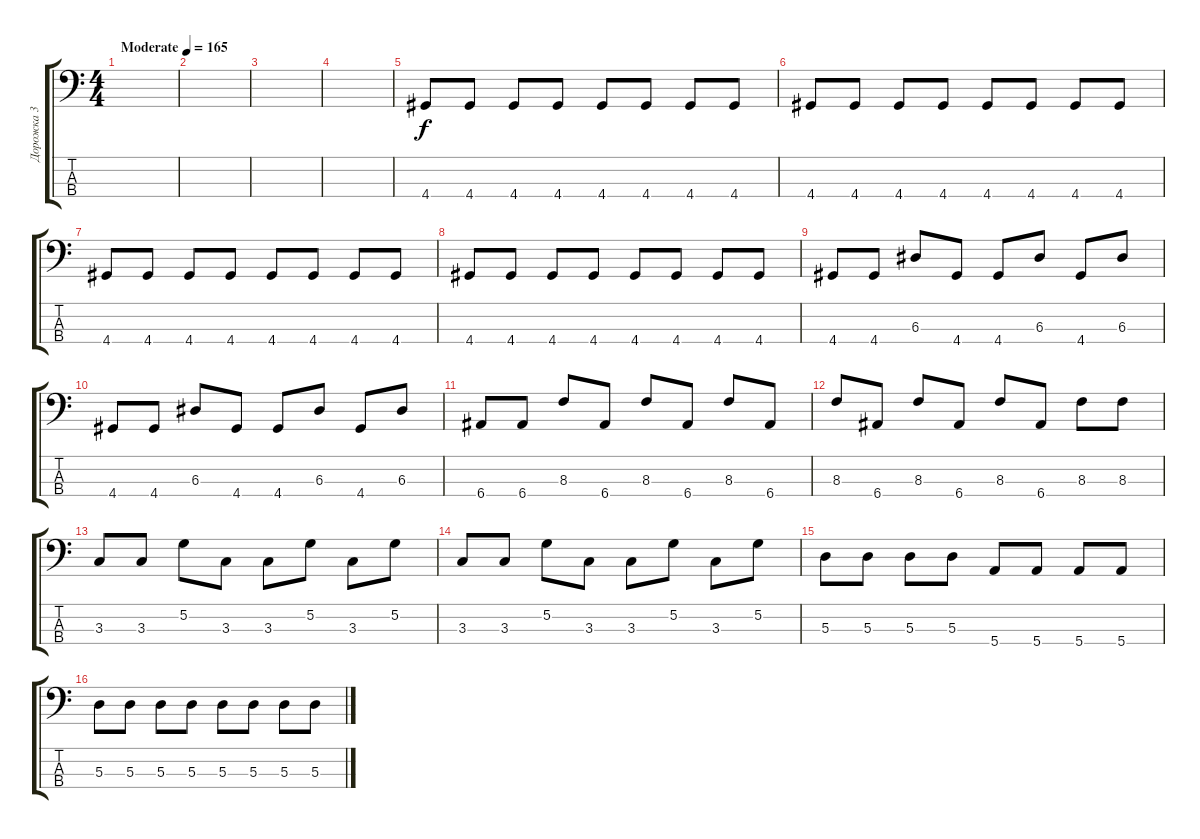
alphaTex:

\track ("Дорожка 3" "Дорожка 3") {instrument electricbasspick}
\staff {score tabs}
\tuning (G2 D2 A1 E1) {hide}
\ts (4 4)
\tempo (165 "Moderate")
\clef f4
\ks c
|
|
|
|
4.4.8 4.4.8 4.4.8 4.4.8 4.4.8 4.4.8 4.4.8 4.4.8 |
4.4.8 4.4.8 4.4.8 4.4.8 4.4.8 4.4.8 4.4.8 4.4.8 |
4.4.8 4.4.8 4.4.8 4.4.8 4.4.8 4.4.8 4.4.8 4.4.8 |
4.4.8 4.4.8 4.4.8 4.4.8 4.4.8 4.4.8 4.4.8 4.4.8 |
4.4.8 4.4.8 6.3.8 4.4.8 4.4.8 6.3.8 4.4.8 6.3.8 |
4.4.8 4.4.8 6.3.8 4.4.8 4.4.8 6.3.8 4.4.8 6.3.8 |
6.4.8 6.4.8 8.3.8 6.4.8 8.3.8 6.4.8 8.3.8 6.4.8 |
8.3.8 6.4.8 8.3.8 6.4.8 8.3.8 6.4.8 8.3.8 8.3.8 |
3.3.8 3.3.8 5.2.8 3.3.8 3.3.8 5.2.8 3.3.8 5.2.8 |
3.3.8 3.3.8 5.2.8 3.3.8 3.3.8 5.2.8 3.3.8 5.2.8 |
5.3.8 5.3.8 5.3.8 5.3.8 5.4.8 5.4.8 5.4.8 5.4.8 |
5.3.8 5.3.8 5.3.8 5.3.8 5.3.8 5.3.8 5.3.8 5.3.8
